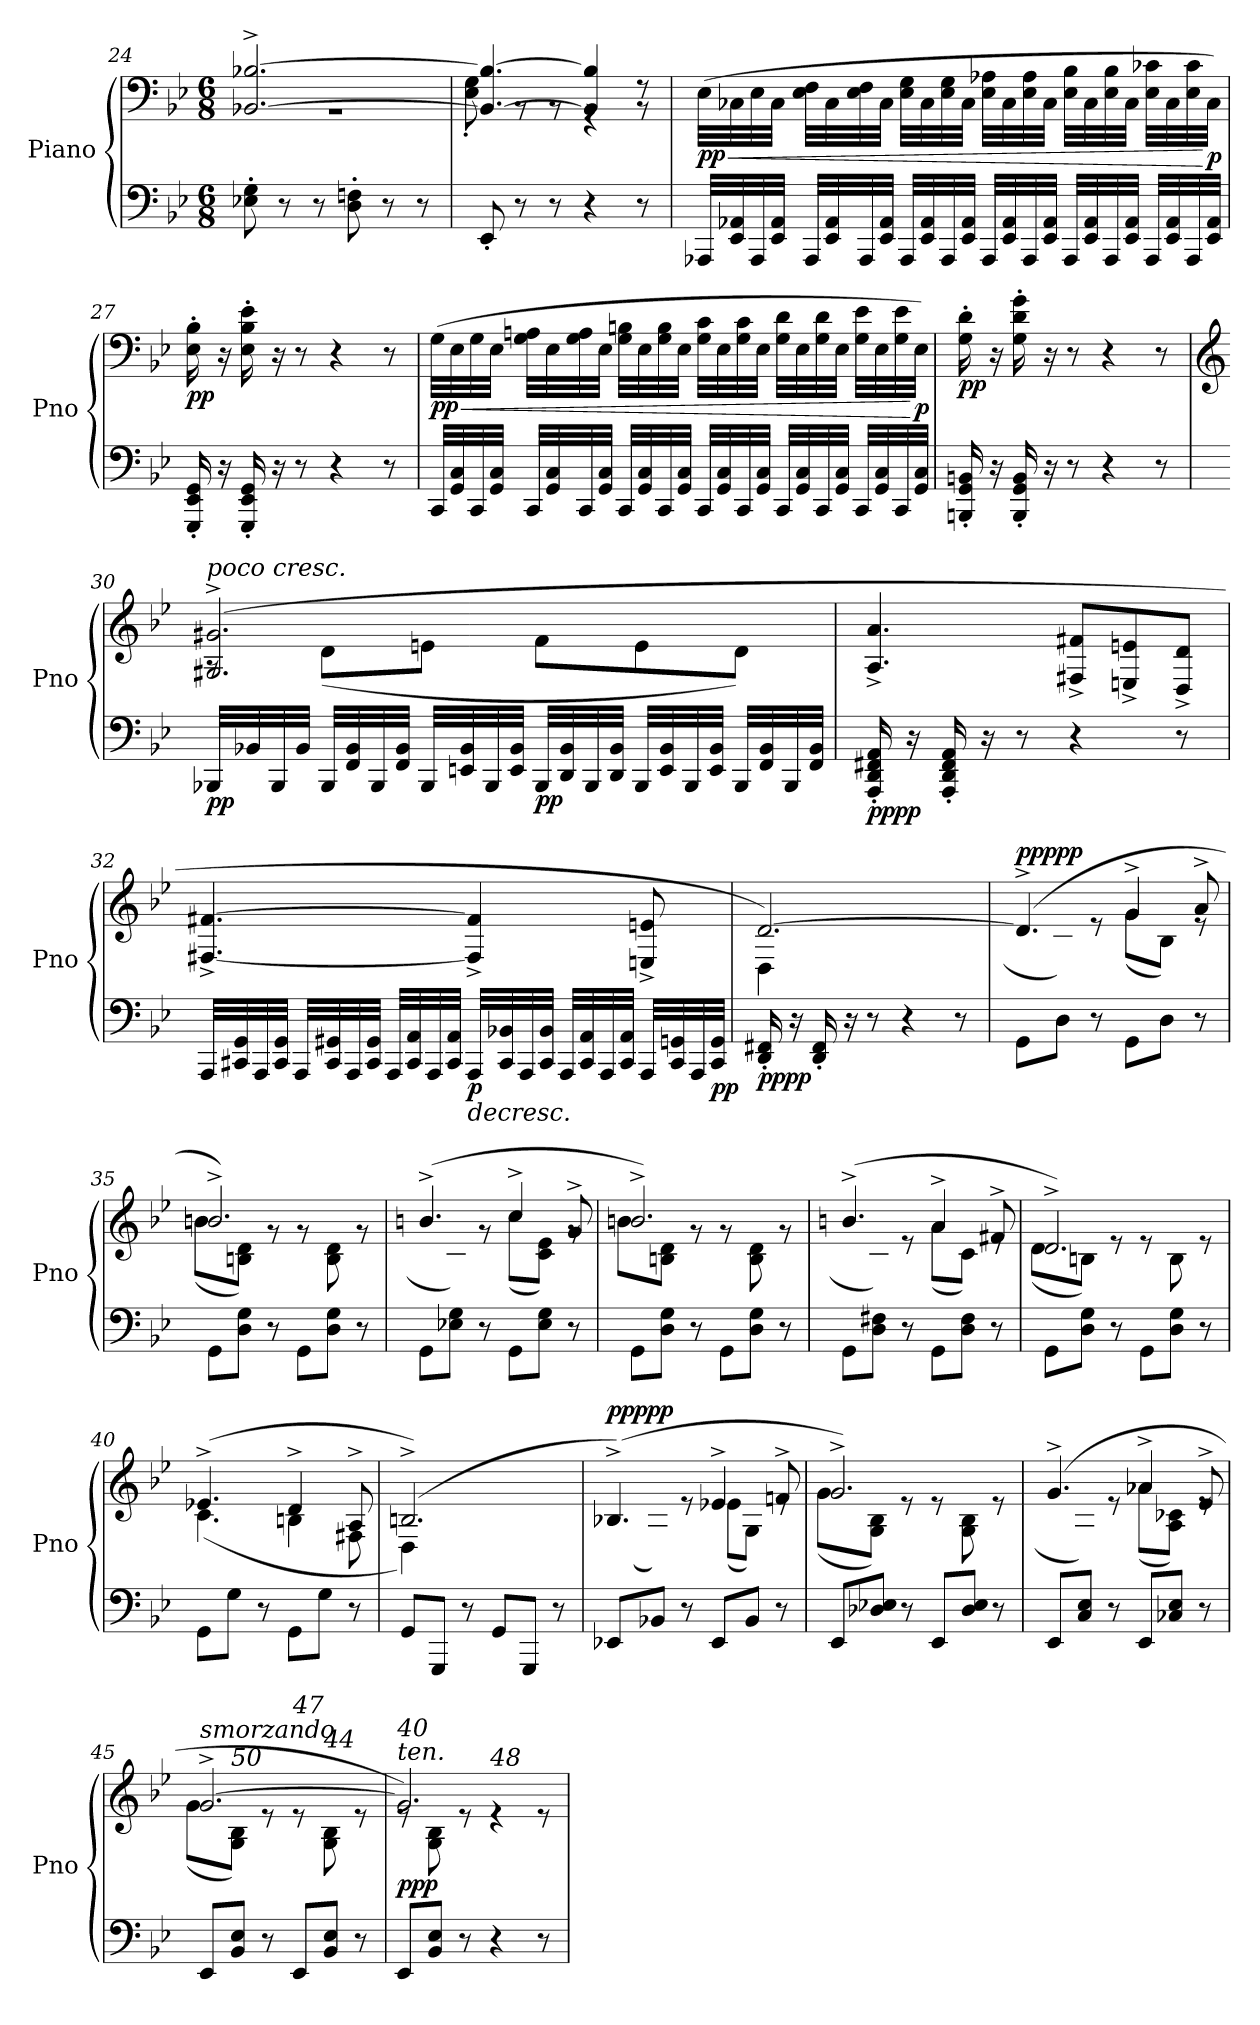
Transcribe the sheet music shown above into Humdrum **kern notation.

**kern	**kern	**dynam
*part1	*part1	*part1
*staff2	*staff1	*staff1/2
*I"Piano	*	*
*I'Pno	*	*
!!LO:PB:g=z
*clefF4	*clefF4	*
*k[b-e-]	*k[b-e-]	*
*M6/8	*M6/8	*
=24	=24	=24
*	*^	*
8E-X\' 8G\'	[2.BB-X/^ [2.B-X/^	2.rBB	.
8r	.	.	.
8r	.	.	.
8D\' 8Fn\'	.	.	.
8r	.	.	.
8r	.	.	.
=25	=25	=25	=25
8EE-'/	4.BB-/_ 4.B-/_	8E-\' 8G\'	.
8r	.	8rBB	.
8r	.	8rBB	.
4r	4BB-/] 4B-/]	4rGG	.
8r	8r	8rBB	.
=26	=26	=26	=26
!	!	!	!LO:HP:b
!	!	!	!LO:DY:n=1:b
*	*v	*v	*
32AAA-X/LLL	(32E-\LLL	< pp
32EE-/ 32AA-X/	32C-X\	.
32AAA-/	32E-\	.
32EE-/ 32AA-/JJJ	32C-\JJJ	.
32AAA-/LLL	32E-\ 32F\LLL	.
32EE-/ 32AA-/	32C-\	.
32AAA-/	32E-\ 32F\	.
32EE-/ 32AA-/JJJ	32C-\JJJ	.
32AAA-/LLL	32E-\ 32G\LLL	.
32EE-/ 32AA-/	32C-\	.
32AAA-/	32E-\ 32G\	.
32EE-/ 32AA-/JJJ	32C-\JJJ	.
32AAA-/LLL	32E-\ 32A-X\LLL	.
32EE-/ 32AA-/	32C-\	.
32AAA-/	32E-\ 32A-\	.
32EE-/ 32AA-/JJJ	32C-\JJJ	.
32AAA-/LLL	32E-\ 32B-\LLL	.
32EE-/ 32AA-/	32C-\	.
32AAA-/	32E-\ 32B-\	.
32EE-/ 32AA-/JJJ	32C-\JJJ	.
32AAA-/LLL	32E-\ 32c-X\LLL	.
32EE-/ 32AA-/	32C-\	.
32AAA-/	32E-\ 32c-\	.
!	!	!LO:DY:n=2:b
32EE-/ 32AA-/JJJ	32C-\JJJ)	[ p
!!LO:LB:g=z
=27	=27	=27
!	!	!LO:DY:b
16GGG/' 16EE-/' 16GG/'	16E-\' 16B-\'	pp
16r	16r	.
16GGG/' 16EE-/' 16GG/'	16E-\' 16B-\' 16e-\'	.
16r	16r	.
8r	8r	.
4r	4r	.
8r	8r	.
=28	=28	=28
!	!	!LO:HP:b
!	!	!LO:DY:n=1:b
32CC/LLL	(32G\LLL	< pp
32GG/ 32C/	32E-\	.
32CC/	32G\	.
32GG/ 32C/JJJ	32E-\JJJ	.
32CC/LLL	32G\ 32An\LLL	.
32GG/ 32C/	32E-\	.
32CC/	32G\ 32A\	.
32GG/ 32C/JJJ	32E-\JJJ	.
32CC/LLL	32G\ 32Bn\LLL	.
32GG/ 32C/	32E-\	.
32CC/	32G\ 32B\	.
32GG/ 32C/JJJ	32E-\JJJ	.
32CC/LLL	32G\ 32c\LLL	.
32GG/ 32C/	32E-\	.
32CC/	32G\ 32c\	.
32GG/ 32C/JJJ	32E-\JJJ	.
32CC/LLL	32G\ 32d\LLL	.
32GG/ 32C/	32E-\	.
32CC/	32G\ 32d\	.
32GG/ 32C/JJJ	32E-\JJJ	.
32CC/LLL	32G\ 32e-\LLL	.
32GG/ 32C/	32E-\	.
32CC/	32G\ 32e-\	.
!	!	!LO:DY:n=2:b
32GG/ 32C/JJJ	32E-\JJJ)	[ p
!!LO:LB:g=z
=29	=29	=29
!	!	!LO:DY:b
16BBBn/' 16GG/' 16BBn/'	16G\' 16d\'	pp
16r	16r	.
16BBB/' 16GG/' 16BB/'	16G\' 16d\' 16g\'	.
16r	16r	.
8r	8r	.
4r	4r	.
8r	8r	.
=30	=30	=30
*	*clefG2	*
*	*^	*
!	!LO:TX:a:i:t=poco cresc.	!	!
!	!	!	!LO:DY:b=2
32BBB-X/LLL	(2.G#X/^ 2.g#X/^	8rA	pp
32BB-X/	.	.	.
32BBB-/	.	.	.
32BB-/JJJ	.	.	.
32BBB-/LLL	.	(>8d\L	.
32FF/ 32BB-/	.	.	.
32BBB-/	.	.	.
32FF/ 32BB-/JJJ	.	.	.
32BBB-/LLL	.	8en\J	.
32EEn/ 32BB-/	.	.	.
32BBB-/	.	.	.
32EE/ 32BB-/JJJ	.	.	.
!	!	!	!LO:DY:n=1:b=2
!	!	!	!LO:DY:n=2:b
32BBB-/LLL	.	8f\L	] ] p p
32DD/ 32BB-/	.	.	.
32BBB-/	.	.	.
32DD/ 32BB-/JJJ	.	.	.
32BBB-/LLL	.	8e\	.
32EE/ 32BB-/	.	.	.
32BBB-/	.	.	.
32EE/ 32BB-/JJJ	.	.	.
32BBB-/LLL	.	8d\J)	.
32FF/ 32BB-/	.	.	.
32BBB-/	.	.	.
32FF/ 32BB-/JJJ	.	.	.
*	*v	*v	*
!!LO:LB:g=z
=31	=31	=31
!	!	!LO:DY:b=2
!	!	!LO:DY:n=1:b
16AAA/' 16DD/' 16FF#X/' 16AA/'	4.A/^ 4.a/^	pp pp
16r	.	.
16AAA/' 16DD/' 16FF#/' 16AA/'	.	.
16r	.	.
8r	.	.
4r	8F#X/^ 8f#X/^L	.
.	8En/^ 8en/^	.
8r	8D/^ 8d/^J	.
=32	=32	=32
32AAA/LLL	[4.F#X/^ [4.f#X/^	.
32CC#X/ 32GG/	.	.
32AAA/	.	.
32CC#/ 32GG/JJJ	.	.
32AAA/LLL	.	.
32CC#/ 32GG#X/	.	.
32AAA/	.	.
32CC#/ 32GG#/JJJ	.	.
32AAA/LLL	.	.
32CC#/ 32AA/	.	.
32AAA/	.	.
32CC#/ 32AA/JJJ	.	.
!	!	!LO:HP:b=2
!	!	!LO:DY:n=1:b=2
32AAA/LLL	4F#/]^ 4f#/]^	> p
32CC#/ 32BB-X/	.	.
32AAA/	.	.
32CC#/ 32BB-/JJJ	.	.
32AAA/LLL	.	.
32CC#/ 32AA/	.	.
32AAA/	.	.
32CC#/ 32AA/JJJ	.	.
32AAA/LLL	8En/^ 8en/^	.
32CC#/ 32GGn/	.	.
32AAA/	.	.
!	!	!LO:DY:n=2:b=2
32CC#/ 32GG/JJJ	.	pp
!!LO:LB:g=z
=33	=33	=33
*	*^	*
!	!	!	!LO:DY:b=2
!	!	!	!LO:DY:n=1:b
16DD/' 16FF#X/'	[2.d/)	4D\	pp pp
16r	.	.	.
16DD/' 16FF#/'	.	.	.
16r	.	.	.
8r	.	2ryy	.
4r	.	.	.
8r	.	.	.
=34	=34	=34	=34
!	!	!	!LO:DY:b=2
!	!	!	!LO:DY:n=1:b
!	!	!	!LO:DY:n=2:a
8GG\L	(4.d^/]	(8d\Lyy	pp pp p
8D\J	.	8Bn\J)	.
8r	.	8re	.
8GG\L	4g^/	(8g\L	.
8D\J	.	8B\J)	.
8r	8a^/	8re	.
=35	=35	=35	=35
8GG\L	2.bn^/)	(8b\L	.
8D\ 8G\J	.	8Bn\ 8d\J)	.
8r	.	8rg	.
8GG\L	.	8rg	.
8D\ 8G\J	.	8B\ 8d\	.
8r	.	8rg	.
=36	=36	=36	=36
8GG\L	(4.bn^/	(8b\Lyy	.
8E-X\ 8G\J	.	8c\ 8e-X\J)	.
8r	.	8rg	.
8GG\L	4cc^/	(8cc\L	.
8E-\ 8G\J	.	8c\ 8e-\J)	.
8r	8g^/	8rg	.
=37	=37	=37	=37
8GG\L	2.bn^/)	8b\L	.
8D\ 8G\J	.	8Bn\ 8d\J	.
8r	.	8rg	.
8GG\L	.	8rg	.
8D\ 8G\J	.	8B\ 8d\	.
8r	.	8rg	.
!!LO:PB:g=z	!!
=38	=38	=38	=38
8GG\L	(4.bn^/	(8b\Lyy	.
8D\ 8F#X\J	.	8c\J)	.
8r	.	8re	.
8GG\L	4a^/	(8a\L	.
8D\ 8F#\J	.	8c\J)	.
8r	8f#X^/	8re	.
=39	=39	=39	=39
8GG\L	2.d^/)	(8d\L	.
8D\ 8G\J	.	8Bn\J)	.
8r	.	8re	.
8GG\L	.	8re	.
8D\ 8G\J	.	8B\	.
8r	.	8re	.
=40	=40	=40	=40
8GG\L	(4.e-X^/	(4.c\	.
8G\J	.	.	.
8r	.	.	.
8GG\L	4d^/	4Bn\	.
8G\J	.	.	.
8r	8A^/	8F#X\	.
=41	=41	=41	=41
8GG/L	(2.Bn^/)	4D\)	.
8GGG/J	.	.	.
8r	.	2ryy	.
8GG/L	.	.	.
8GGG/J	.	.	.
8r	.	.	.
=42	=42	=42	=42
!	!	!	!LO:DY:b=2
!	!	!	!LO:DY:n=1:a
!	!	!	!LO:DY:n=2:b
8EE-X/L	(4.B-X^/)	(8B-\Lyy	pp p pp
8BB-X/J	.	8G\J)	.
8r	.	8re	.
8EE-/L	4e-X^/	(8e-\L	.
8BB-/J	.	8G\J)	.
8r	8fn^/	8re	.
!!LO:LB:g=z	!!
=43	=43	=43	=43
8EE-/L	2.g^/)	(8g\L	.
8D-X/ 8E-X/J	.	8G\ 8B-\J)	.
8r	.	8re	.
8EE-/L	.	8re	.
8D-/ 8E-/J	.	8G\ 8B-\	.
8r	.	8re	.
=44	=44	=44	=44
8EE-/L	(4.g^/	(8g\Lyy	.
8C/ 8E-/J	.	8A-X\ 8c\J)	.
8r	.	8re	.
8EE-/L	4a-X^/	(8a-\L	.
8C-X/ 8E-/J	.	8A-\ 8c-X\J)	.
8r	8e-^/	8re	.
=45	=45	=45	=45
!	!LO:TX:a:i:t=smorzando	!	!
8EE-/L	[2.g^/	(8g\L	.
!	!	!LO:TX:a:i:t=50	!
8BB-/ 8E-/J	.	8G\ 8B-\J)	.
8r	.	8re	.
!	!	!LO:TX:a:i:t=47	!
8EE-/L	.	8re	.
!	!	!LO:TX:a:i:t=44	!
8BB-/ 8E-/J	.	8G\ 8B-\	.
8r	.	8re	.
*	*v	*v	*
.	.	]
=46	=46	=46
*	*^	*
!	!LO:TX:a:i:t=ten.	!	!
!	!LO:TX:a:i:t=40	!	!
!	!	!	!LO:DY:b
8EE-/L	2.g/])	8re	ppp
8BB-/ 8E-/J	.	8G\ 8B-\	.
8r	.	8re	.
!	!	!LO:TX:a:i:t=48	!
4r	.	4re	.
8r	.	8re	.
*	*v	*v	*
=	=	=
*-	*-	*-
